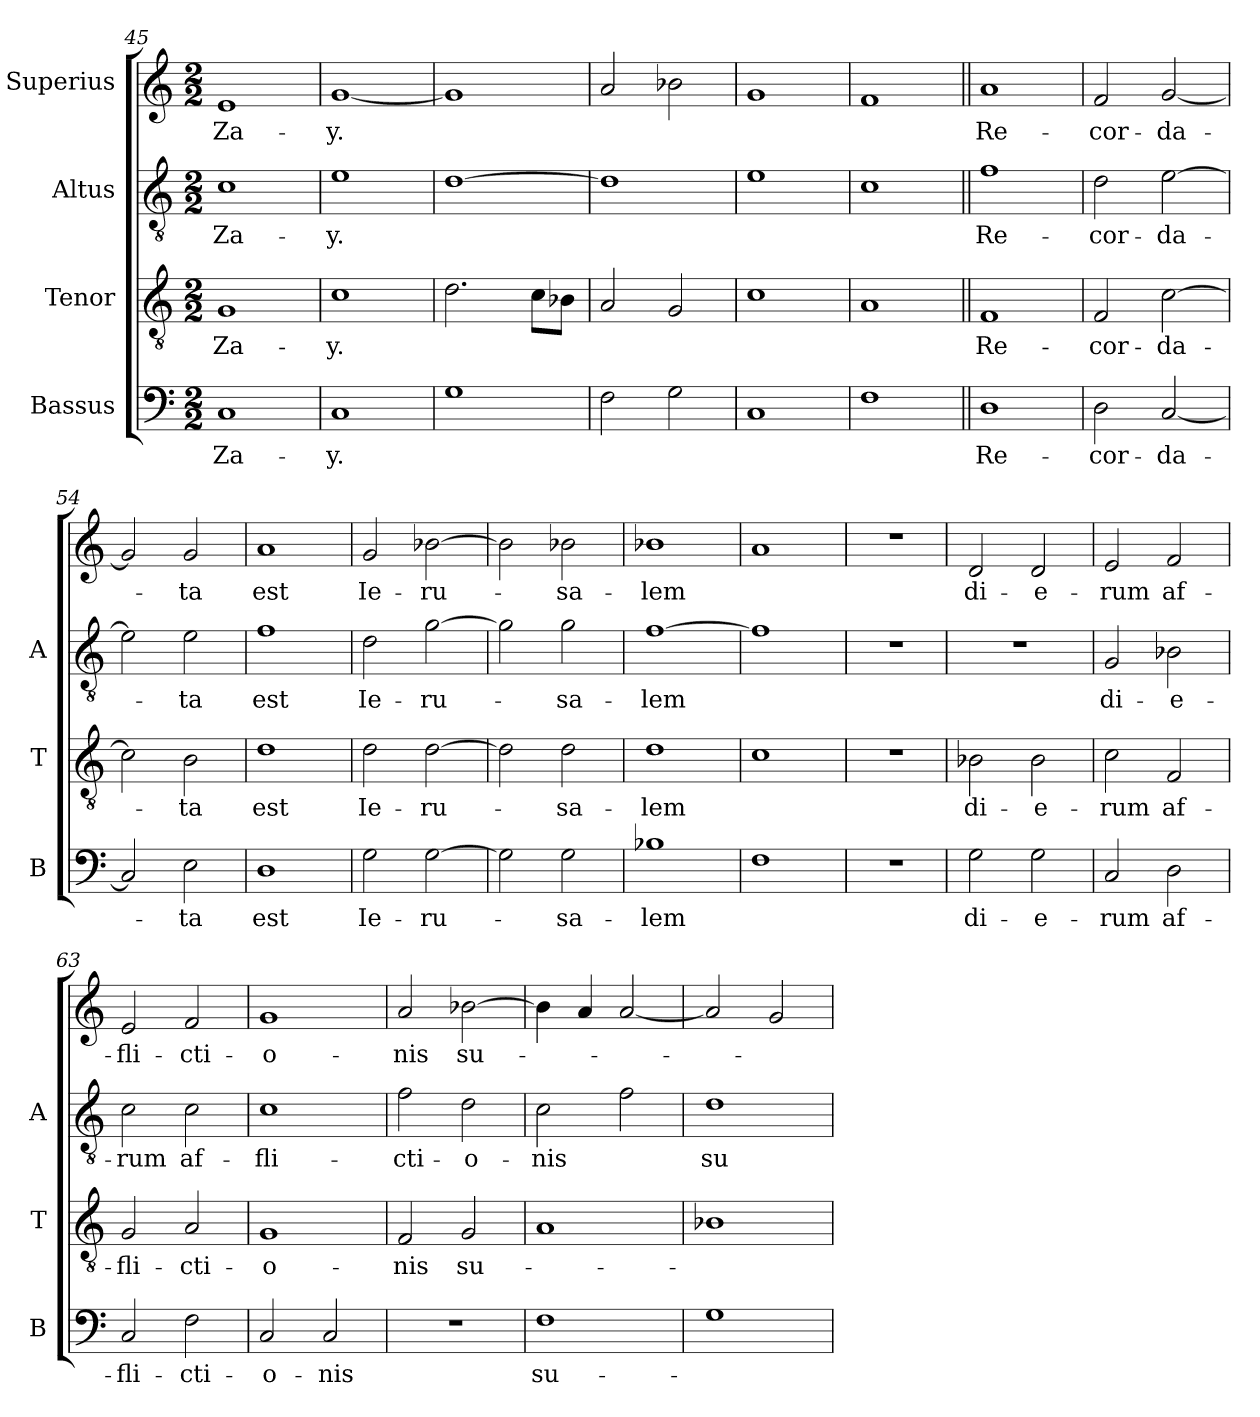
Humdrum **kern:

**kern	**text	**kern	**text	**kern	**text	**kern	**text
*part4	*part4	*part3	*part3	*part2	*part2	*part1	*part1
*staff4	*staff4	*staff3	*staff3	*staff2	*staff2	*staff1	*staff1
*I"Bassus	*	*I"Tenor	*	*I"Altus	*	*I"Superius	*
*I'B	*	*I'T	*	*I'A	*	*	*
*clefF4	*	*clefGv2	*	*clefGv2	*	*clefG2	*
*k[]	*	*k[]	*	*k[]	*	*k[]	*
*M2/2	*	*M2/2	*	*M2/2	*	*M2/2	*
=45	=45	=45	=45	=45	=45	=45	=45
1C	Za-	1G	Za-	1c	Za-	1e	Za-
=46	=46	=46	=46	=46	=46	=46	=46
1C	-y.	1c	-y.	1e	-y.	[1g	-y.
=47	=47	=47	=47	=47	=47	=47	=47
1G	.	2.d	.	[1d	.	1g]	.
.	.	8cL	.	.	.	.	.
.	.	8B-XJ	.	.	.	.	.
=48	=48	=48	=48	=48	=48	=48	=48
2F	.	2A	.	1d]	.	2a	.
2G	.	2G	.	.	.	2b-X	.
=49	=49	=49	=49	=49	=49	=49	=49
1C	.	1c	.	1e	.	1g	.
=51	=51	=51	=51	=51	=51	=51	=51
1F	.	1A	.	1c	.	1f	.
=52||	=52||	=52||	=52||	=52||	=52||	=52||	=52||
1D	Re-	1F	Re-	1f	Re-	1a	Re-
=53	=53	=53	=53	=53	=53	=53	=53
2D	-cor-	2F	-cor-	2d	-cor-	2f	-cor-
[2C	-da-	[2c	-da-	[2e	-da-	[2g	-da-
=54	=54	=54	=54	=54	=54	=54	=54
2C]	.	2c]	.	2e]	.	2g]	.
2E	-ta	2B	-ta	2e	-ta	2g	-ta
=55	=55	=55	=55	=55	=55	=55	=55
1D	est	1d	est	1f	est	1a	est
=56	=56	=56	=56	=56	=56	=56	=56
2G	Ie-	2d	Ie-	2d	Ie-	2g	Ie-
[2G	-ru-	[2d	-ru-	[2g	-ru-	[2b-X	-ru-
=57	=57	=57	=57	=57	=57	=57	=57
2G]	.	2d]	.	2g]	.	2b-]	.
2G	-sa-	2d	-sa-	2g	-sa-	2b-X	-sa-
=58	=58	=58	=58	=58	=58	=58	=58
1B-X	-lem	1d	-lem	[1f	-lem	1b-X	-lem
=59	=59	=59	=59	=59	=59	=59	=59
1F	.	1c	.	1f]	.	1a	.
=60	=60	=60	=60	=60	=60	=60	=60
1r	.	1r	.	1r	.	1r	.
=61	=61	=61	=61	=61	=61	=61	=61
2G	di-	2B-X	di-	1r	.	2d	di-
2G	-e-	2B-	-e-	.	.	2d	-e-
=62	=62	=62	=62	=62	=62	=62	=62
2C	-rum	2c	-rum	2G	di-	2e	-rum
2D	af-	2F	af-	2B-X	-e-	2f	af-
=63	=63	=63	=63	=63	=63	=63	=63
2C	-fli-	2G	-fli-	2c	-rum	2e	-fli-
2F	-cti-	2A	-cti-	2c	af-	2f	-cti-
=64	=64	=64	=64	=64	=64	=64	=64
2C	-o-	1G	-o-	1c	-fli-	1g	-o-
2C	-nis	.	.	.	.	.	.
=65	=65	=65	=65	=65	=65	=65	=65
1r	.	2F	-nis	2f	-cti-	2a	-nis
.	.	2G	su-	2d	-o-	[2b-X	su-
=66	=66	=66	=66	=66	=66	=66	=66
1F	su-	1A	.	2c	-nis	4b-]	.
.	.	.	.	.	.	4a	.
.	.	.	.	2f	.	[2a	.
=67	=67	=67	=67	=67	=67	=67	=67
1G	.	1B-X	.	1d	su-	2a]	.
.	.	.	.	.	.	2g	.
=	=	=	=	=	=	=	=
*-	*-	*-	*-	*-	*-	*-	*-
